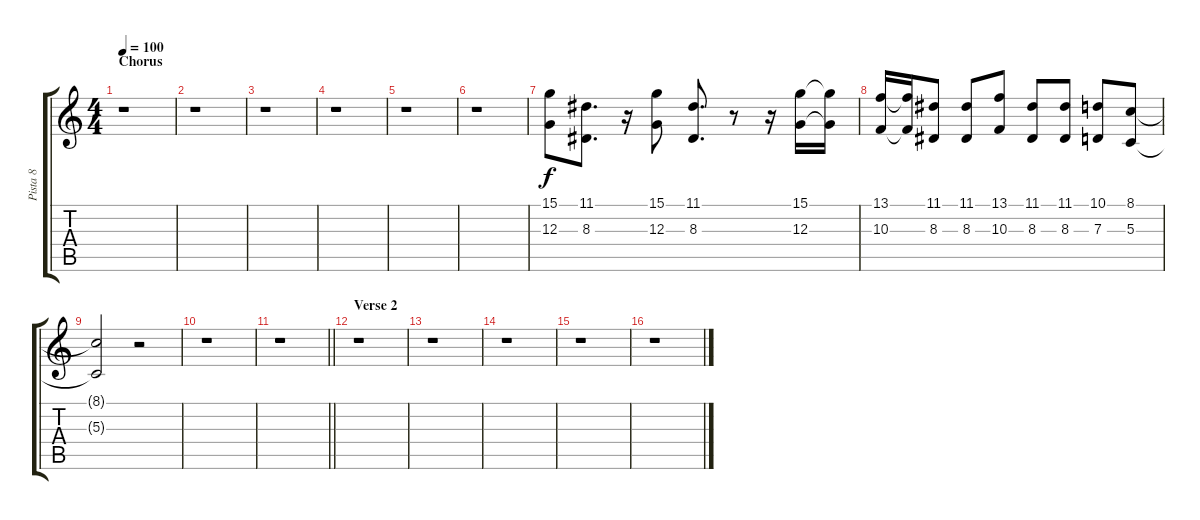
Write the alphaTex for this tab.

\track ("Pista 8" "Pista 8") {instrument tremolostrings}
\staff {score tabs}
\tuning (E4 B3 G3 D3 A2 E2) {hide}
\ts (4 4)
\section ("" "Chorus")
\tempo 100
\clef g2
\ks c
r.1{dy f} |
r.1 |
r.1 |
r.1 |
r.1 |
r.1 |
(15.1 12.3).8 (11.1 8.3).8{d} r.16 (15.1 12.3).8 (11.1 8.3).8{d} r.8 r.16 (15.1 12.3).16 (15.1{t} 12.3{t}).16 |
(13.1 10.3).16 (13.1{t} 10.3{t}).16 (11.1 8.3).8 (11.1 8.3).8 (13.1 10.3).8 (11.1 8.3).8 (11.1 8.3).8 (10.1 7.3).8 (8.1 5.3).8 |
(8.1{t} 5.3{t}).2 r.2 |
r.1 |
\barLineRight lightlight
r.1 |
\section ("" "Verse 2")
r.1 |
r.1 |
r.1 |
r.1 |
r.1
